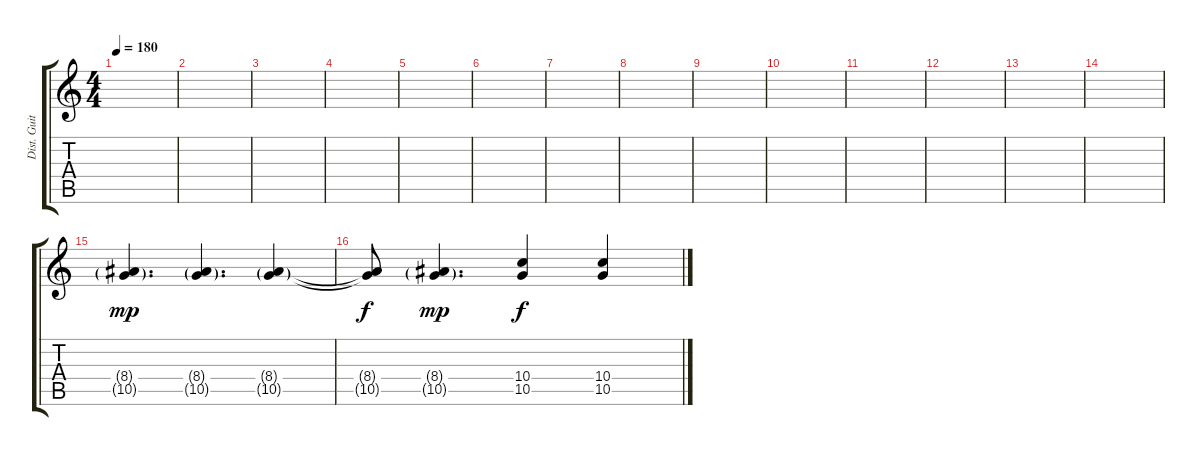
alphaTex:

\track ("Dist. Guitar1" "Dist. Guit") {instrument distortionguitar}
\staff {score tabs}
\tuning (E4 B3 G3 D3 A2 E2) {hide}
\ts (4 4)
\tempo 180
\clef g2
\ks c
|
|
|
|
|
|
|
|
|
|
|
|
|
|
(8.4{g} 10.5{g}).4{d dy mp} (8.4{g} 10.5{g}).4{d} (8.4{g} 10.5{g}).4 |
(8.4{t} 10.5{t}).8{dy f} (8.4{g} 10.5{g}).4{d dy mp} (10.4 10.5).4{dy f} (10.4 10.5).4
